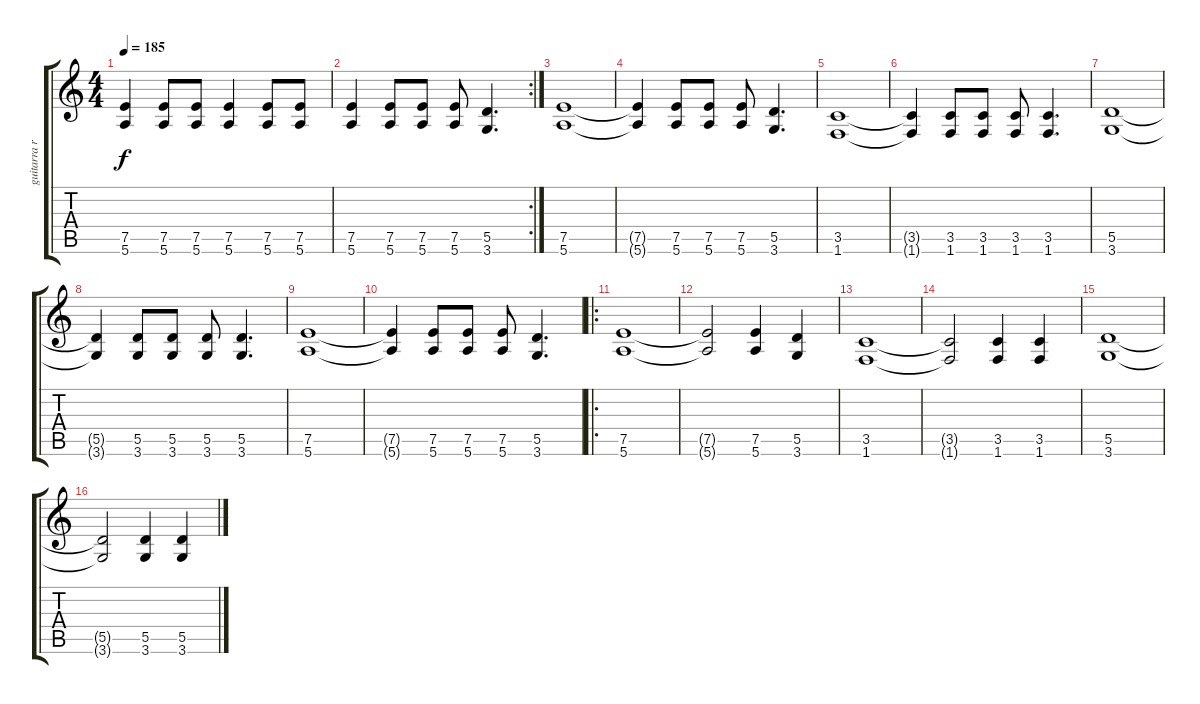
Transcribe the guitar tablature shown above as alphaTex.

\track ("guitarra ritmica" "guitarra r") {instrument distortionguitar}
\staff {score tabs}
\tuning (E4 B3 G3 D3 A2 E2) {hide}
\ts (4 4)
\tempo 185
\clef g2
\ks c
(7.5 5.6).4{dy f} (7.5 5.6).8 (7.5 5.6).8 (7.5 5.6).4 (7.5 5.6).8 (7.5 5.6).8 |
\rc 2
(7.5 5.6).4 (7.5 5.6).8 (7.5 5.6).8 (7.5 5.6).8 (5.5 3.6).4{d} |
(7.5 5.6).1 |
(7.5{t} 5.6{t}).4 (7.5 5.6).8 (7.5 5.6).8 (7.5 5.6).8 (5.5 3.6).4{d} |
(3.5 1.6).1 |
(3.5{t} 1.6{t}).4 (3.5 1.6).8 (3.5 1.6).8 (3.5 1.6).8 (3.5 1.6).4{d} |
(5.5 3.6).1 |
(5.5{t} 3.6{t}).4 (5.5 3.6).8 (5.5 3.6).8 (5.5 3.6).8 (5.5 3.6).4{d} |
(7.5 5.6).1 |
(7.5{t} 5.6{t}).4 (7.5 5.6).8 (7.5 5.6).8 (7.5 5.6).8 (5.5 3.6).4{d} |
\ro
(7.5 5.6).1 |
(7.5{t} 5.6{t}).2 (7.5 5.6).4 (5.5 3.6).4 |
(3.5 1.6).1 |
(3.5{t} 1.6{t}).2 (3.5 1.6).4 (3.5 1.6).4 |
(5.5 3.6).1 |
(5.5{t} 3.6{t}).2 (5.5 3.6).4 (5.5 3.6).4
